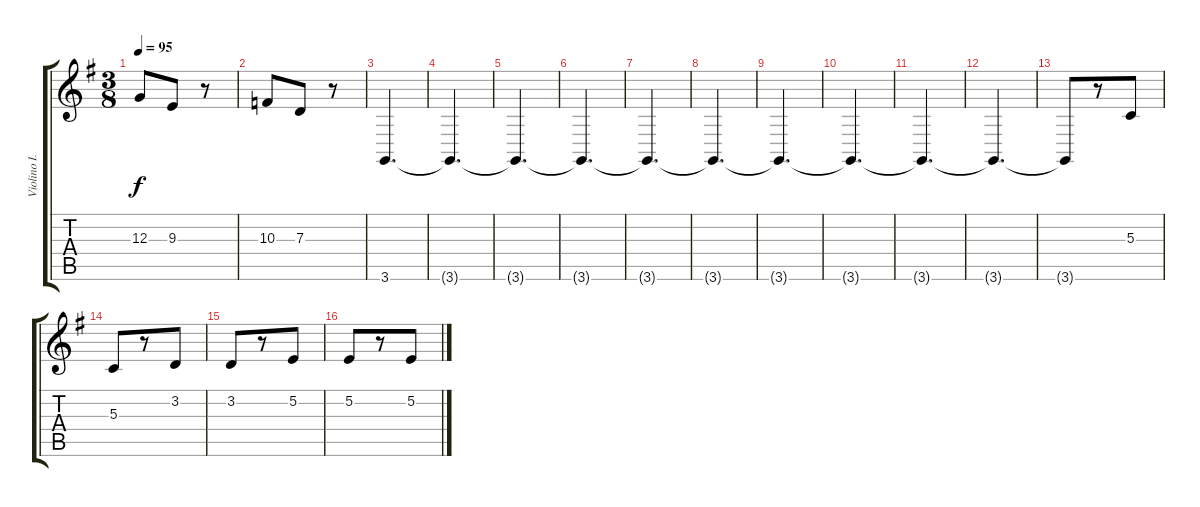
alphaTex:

\track ("Violino I. di ripieno" "Violino I.") {instrument violin}
\staff {score tabs}
\tuning (E4 B3 G3 D3 A2 E2) {hide}
\ts (3 8)
\tempo 95
\clef g2
\ks g
12.3.8{dy f beam merge} 9.3.8 r.8 |
10.3.8{beam merge} 7.3.8 r.8 |
3.6.4{d} |
3.6{t}.4{d} |
3.6{t}.4{d} |
3.6{t}.4{d} |
3.6{t}.4{d} |
3.6{t}.4{d} |
3.6{t}.4{d} |
3.6{t}.4{d} |
3.6{t}.4{d} |
3.6{t}.4{d} |
3.6{t}.8 r.8 5.3.8 |
5.3.8 r.8 3.2.8 |
3.2.8 r.8 5.2.8 |
5.2.8 r.8 5.2.8
